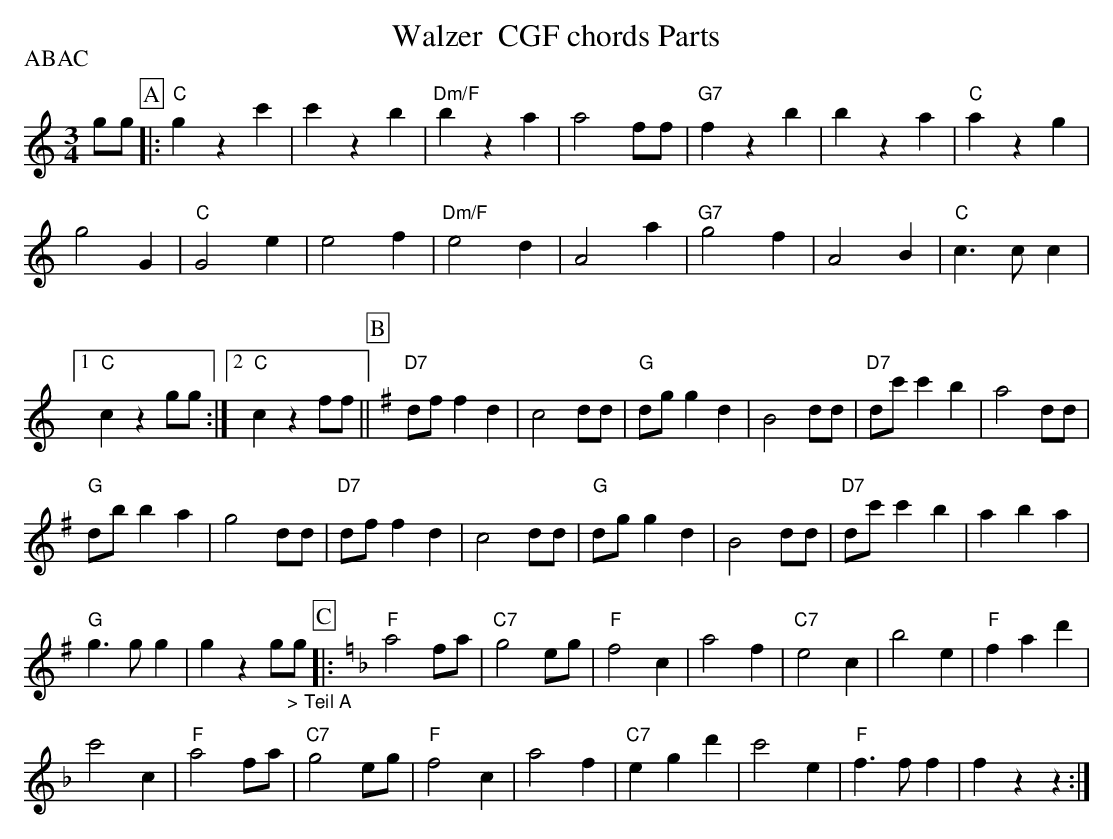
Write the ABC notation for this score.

X:1
T:  Walzer  CGF chords Parts
P:ABAC
M:3/4
L:1/4
K:C %%MIDI gchordon
g/g/ [P:A] |: "C"gzc' | c'zb | "Dm/F"bza |  a2f/f/ | "G7"fzb | bza | "C"azg |
g2G | "C"G2e | e2f | "Dm/F"e2d | A2a | "G7"g2f | A2B | "C"c>cc |1
"C"czg/g/ :|2 "C"czf/f/ || [P:B] [K:G] "D7"d/f/fd | c2d/d/ | "G"d/g/gd | B2d/d/ | "D7"d/c'/c'b | a2d/d/ |
"G"d/b/ba | g2d/d/ | "D7"d/f/fd | c2d/d/ | "G"d/g/gd | B2d/d/ | "D7"d/c'/c'b | aba |
"G"g>gg | gzg/"_> Teil A"g/  [P:C] |: [K:F] "F"a2f/a/ | "C7"g2e/g/ | "F"f2c | a2f | "C7"e2c | b2e | "F"fad' |
c'2c | "F"a2f/a/ | "C7"g2e/g/ | "F"f2c | a2f | "C7"egd' | c'2e | "F"f>ff | fzz :|
